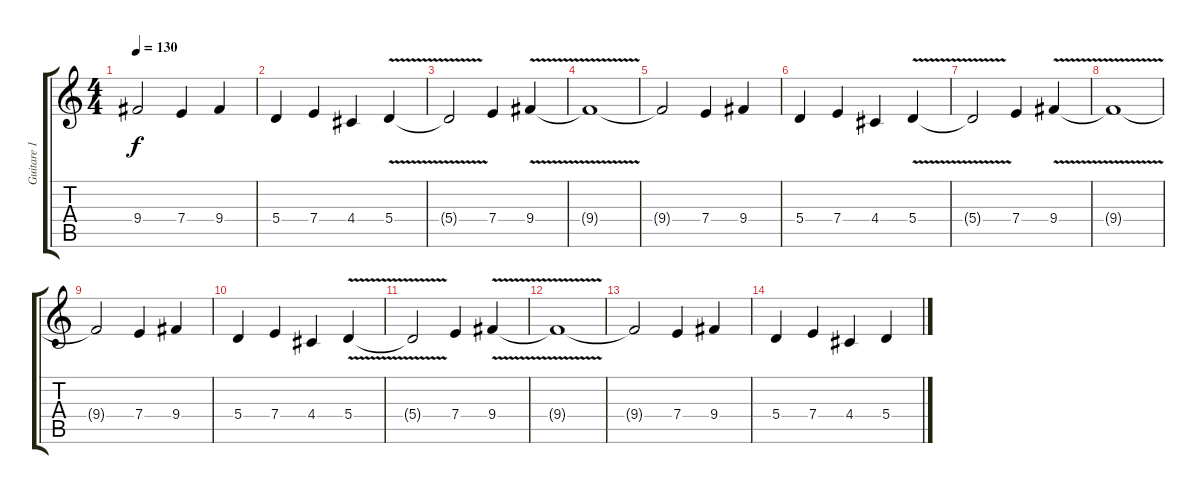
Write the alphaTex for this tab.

\track ("Guitare 1" "Guitare 1") {instrument distortionguitar}
\staff {score tabs}
\tuning (B3 Gb3 D3 A2 E2 B1) {hide}
\ts (4 4)
\tempo 130
\clef g2
\ks c
9.4{t}.2{dy f} 7.4.4 9.4.4 |
5.4.4 7.4.4 4.4.4 5.4{v}.4 |
5.4{t}.2 7.4.4 9.4{v}.4 |
9.4{t}.1 |
9.4{t}.2 7.4.4 9.4.4 |
5.4.4 7.4.4 4.4.4 5.4{v}.4 |
5.4{t}.2 7.4.4 9.4{v}.4 |
9.4{t}.1 |
9.4{t}.2 7.4.4 9.4.4 |
5.4.4 7.4.4 4.4.4 5.4{v}.4 |
5.4{t}.2 7.4.4 9.4{v}.4 |
9.4{t}.1 |
9.4{t}.2 7.4.4 9.4.4 |
5.4.4 7.4.4 4.4.4 5.4.4
